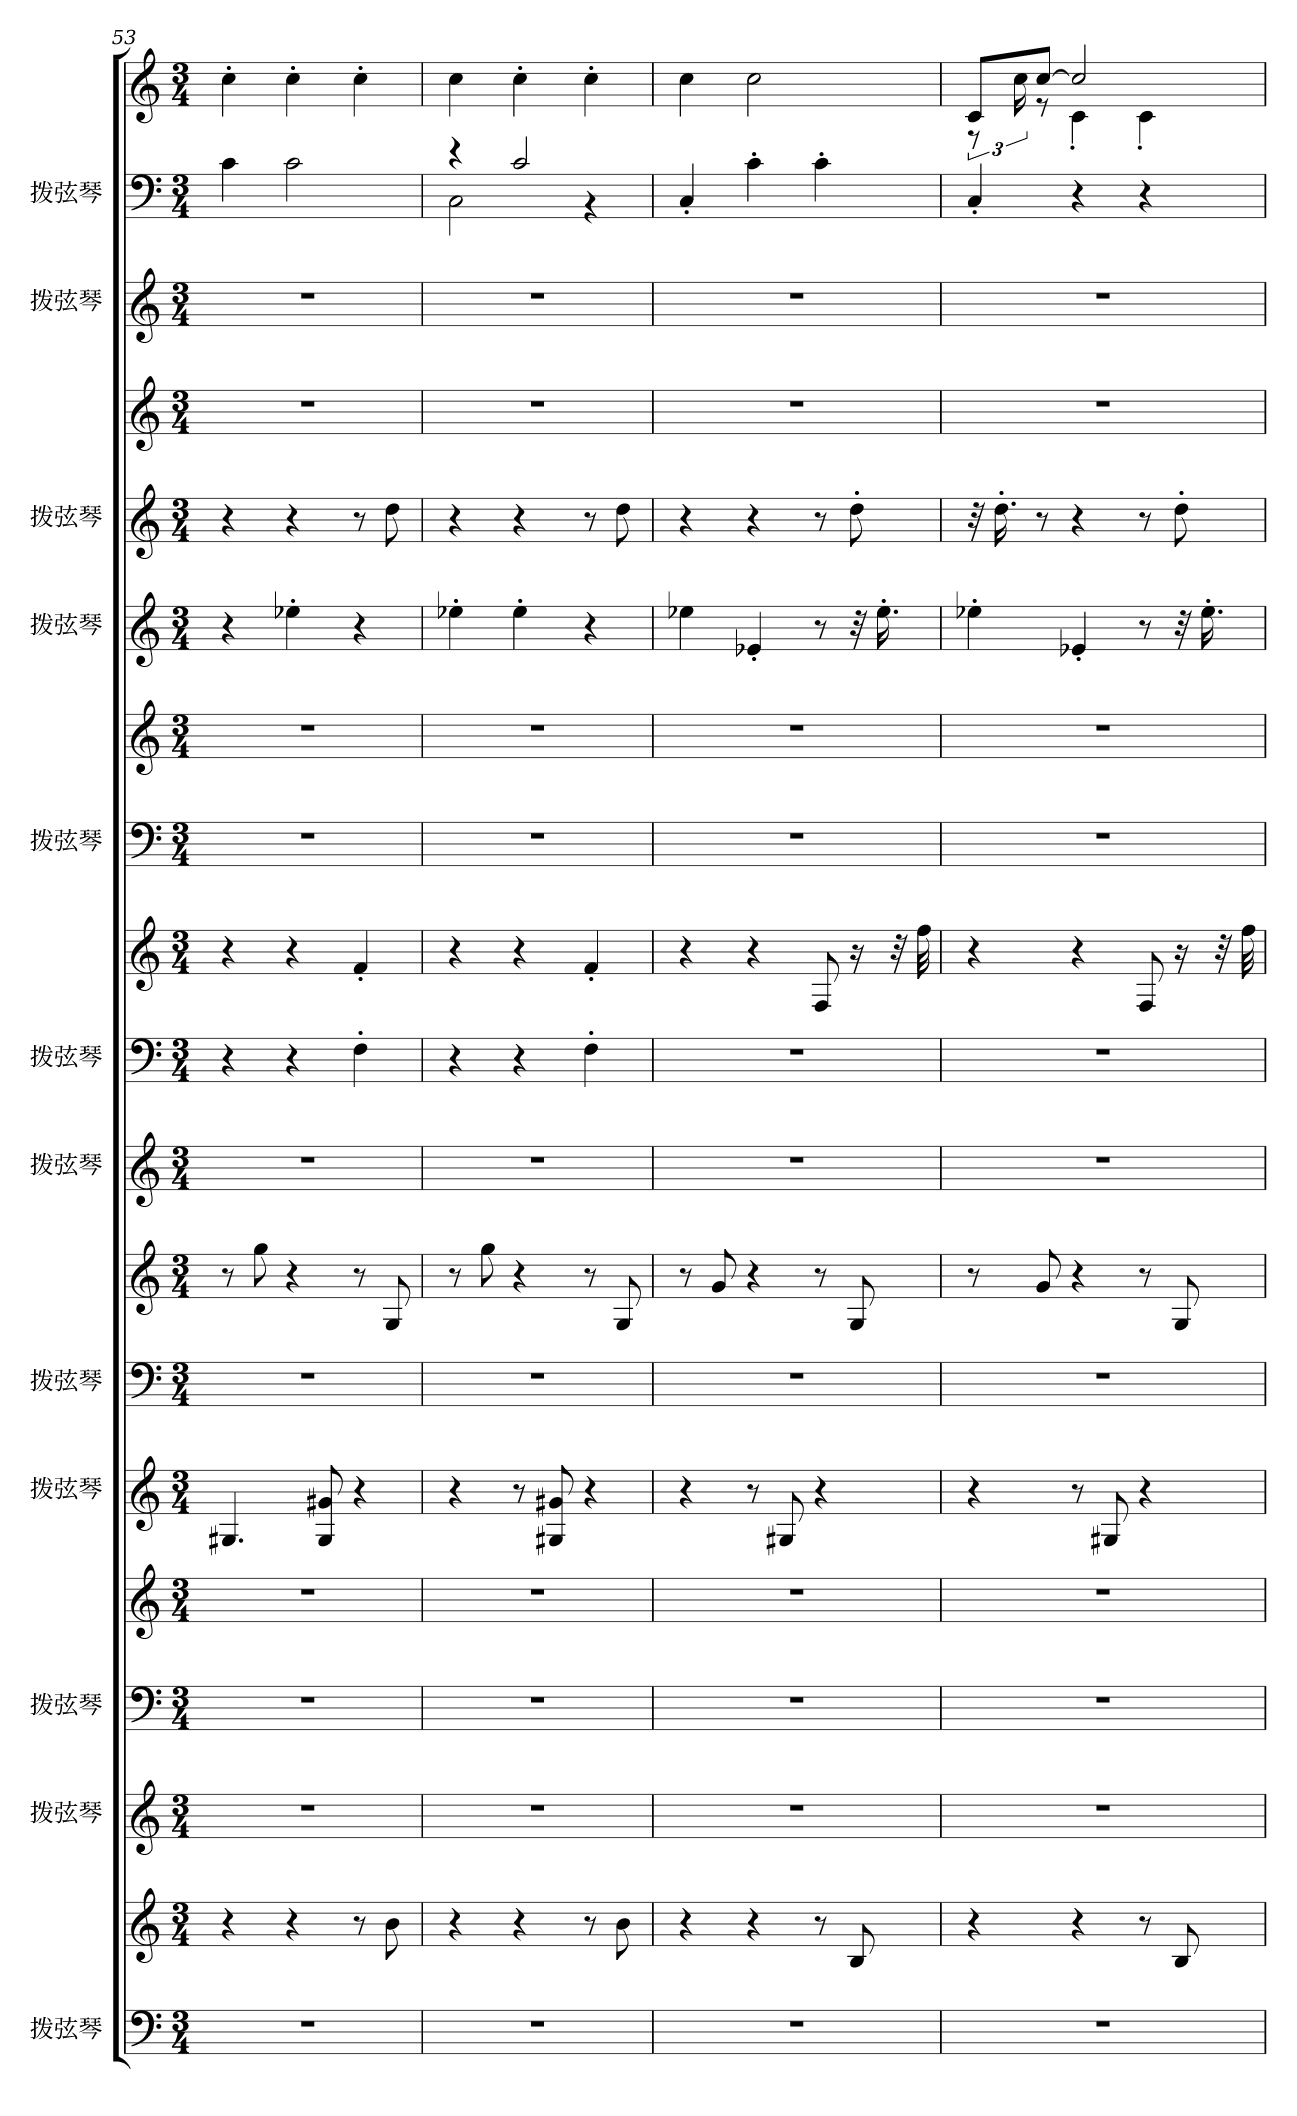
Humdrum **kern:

**kern	**kern	**kern	**kern	**kern	**kern	**kern	**kern	**kern	**kern	**kern	**kern	**kern	**kern	**kern	**kern	**kern	**kern	**kern
*part12	*part12	*part11	*part10	*part10	*part9	*part8	*part8	*part7	*part6	*part6	*part5	*part5	*part4	*part3	*part3	*part2	*part1	*part1
*staff19	*staff18	*staff17	*staff16	*staff15	*staff14	*staff13	*staff12	*staff11	*staff10	*staff9	*staff8	*staff7	*staff6	*staff5	*staff4	*staff3	*staff2	*staff1
*I"拨弦琴	*	*I"拨弦琴	*I"拨弦琴	*	*I"拨弦琴	*I"拨弦琴	*	*I"拨弦琴	*I"拨弦琴	*	*I"拨弦琴	*	*I"拨弦琴	*I"拨弦琴	*	*I"拨弦琴	*I"拨弦琴	*
*clefF4	*clefG2	*clefG2	*clefF4	*clefG2	*clefG2	*clefF4	*clefG2	*clefG2	*clefF4	*clefG2	*clefF4	*clefG2	*clefG2	*clefG2	*clefG2	*clefG2	*clefF4	*clefG2
*k[]	*k[]	*k[]	*k[]	*k[]	*k[]	*k[]	*k[]	*k[]	*k[]	*k[]	*k[]	*k[]	*k[]	*k[]	*k[]	*k[]	*k[]	*k[]
*M3/4	*M3/4	*M3/4	*M3/4	*M3/4	*M3/4	*M3/4	*M3/4	*M3/4	*M3/4	*M3/4	*M3/4	*M3/4	*M3/4	*M3/4	*M3/4	*M3/4	*M3/4	*M3/4
=53	=53	=53	=53	=53	=53	=53	=53	=53	=53	=53	=53	=53	=53	=53	=53	=53	=53	=53
2.r	4r	2.r	2.r	2.r	4.G#X/	2.r	8r	2.r	4r	4r	2.r	2.r	4r	4r	2.r	2.r	4c\	4cc'\
.	.	.	.	.	.	.	8gg\	.	.	.	.	.	.	.	.	.	.	.
.	4r	.	.	.	.	.	4r	.	4r	4r	.	.	4ee-X'\	4r	.	.	2c\	4cc'\
.	.	.	.	.	8G#/ 8g#X/	.	.	.	.	.	.	.	.	.	.	.	.	.
.	8r	.	.	.	4r	.	8r	.	4F'\	4f'/	.	.	4r	8r	.	.	.	4cc'\
.	8b\	.	.	.	.	.	8G/	.	.	.	.	.	.	8dd\	.	.	.	.
=54	=54	=54	=54	=54	=54	=54	=54	=54	=54	=54	=54	=54	=54	=54	=54	=54	=54	=54
*	*	*	*	*	*	*	*	*	*	*	*	*	*	*	*	*	*^	*
2.r	4r	2.r	2.r	2.r	4r	2.r	8r	2.r	4r	4r	2.r	2.r	4ee-X'\	4r	2.r	2.r	4r	2C\	4cc\
.	.	.	.	.	.	.	8gg\	.	.	.	.	.	.	.	.	.	.	.	.
.	4r	.	.	.	8r	.	4r	.	4r	4r	.	.	4ee-'\	4r	.	.	2c/	.	4cc'\
.	.	.	.	.	8G#X/ 8g#X/	.	.	.	.	.	.	.	.	.	.	.	.	.	.
.	8r	.	.	.	4r	.	8r	.	4F'\	4f'/	.	.	4r	8r	.	.	.	4r	4cc'\
.	8b\	.	.	.	.	.	8G/	.	.	.	.	.	.	8dd\	.	.	.	.	.
*	*	*	*	*	*	*	*	*	*	*	*	*	*	*	*	*	*v	*v	*
!!LO:PB:g=z
=55	=55	=55	=55	=55	=55	=55	=55	=55	=55	=55	=55	=55	=55	=55	=55	=55	=55	=55
2.r	4r	2.r	2.r	2.r	4r	2.r	8r	2.r	2.r	4r	2.r	2.r	4ee-X\	4r	2.r	2.r	4C'/	4cc\
.	.	.	.	.	.	.	8g/	.	.	.	.	.	.	.	.	.	.	.
.	4r	.	.	.	8r	.	4r	.	.	4r	.	.	4e-X'/	4r	.	.	4c'\	2cc\
.	.	.	.	.	8G#X/	.	.	.	.	.	.	.	.	.	.	.	.	.
.	8r	.	.	.	4r	.	8r	.	.	8F/	.	.	8r	8r	.	.	4c'\	.
.	8B/	.	.	.	.	.	8G/	.	.	16r	.	.	32r	8dd'\	.	.	.	.
.	.	.	.	.	.	.	.	.	.	.	.	.	16.ee-'\	.	.	.	.	.
.	.	.	.	.	.	.	.	.	.	32r	.	.	.	.	.	.	.	.
.	.	.	.	.	.	.	.	.	.	32ff\	.	.	.	.	.	.	.	.
=56	=56	=56	=56	=56	=56	=56	=56	=56	=56	=56	=56	=56	=56	=56	=56	=56	=56	=56
*	*	*	*	*	*	*	*	*	*	*	*	*	*	*	*	*	*	*^
2.r	4r	2.r	2.r	2.r	4r	2.r	8r	2.r	2.r	4r	2.r	2.r	4ee-X'\	32r	2.r	2.r	4C'/	8c/L	12r
.	.	.	.	.	.	.	.	.	.	.	.	.	.	16.dd'\	.	.	.	.	.
.	.	.	.	.	.	.	.	.	.	.	.	.	.	.	.	.	.	.	24cc\
.	.	.	.	.	.	.	8g/	.	.	.	.	.	.	8r	.	.	.	[8cc/J	8r
.	4r	.	.	.	8r	.	4r	.	.	4r	.	.	4e-X'/	4r	.	.	4r	2cc/]	4c'\
.	.	.	.	.	8G#X/	.	.	.	.	.	.	.	.	.	.	.	.	.	.
.	8r	.	.	.	4r	.	8r	.	.	8F/	.	.	8r	8r	.	.	4r	.	4c'\
.	8B/	.	.	.	.	.	8G/	.	.	16r	.	.	32r	8dd'\	.	.	.	.	.
.	.	.	.	.	.	.	.	.	.	.	.	.	16.ee-'\	.	.	.	.	.	.
.	.	.	.	.	.	.	.	.	.	32r	.	.	.	.	.	.	.	.	.
.	.	.	.	.	.	.	.	.	.	32ff\	.	.	.	.	.	.	.	.	.
*	*	*	*	*	*	*	*	*	*	*	*	*	*	*	*	*	*	*v	*v
=	=	=	=	=	=	=	=	=	=	=	=	=	=	=	=	=	=	=
*-	*-	*-	*-	*-	*-	*-	*-	*-	*-	*-	*-	*-	*-	*-	*-	*-	*-	*-
